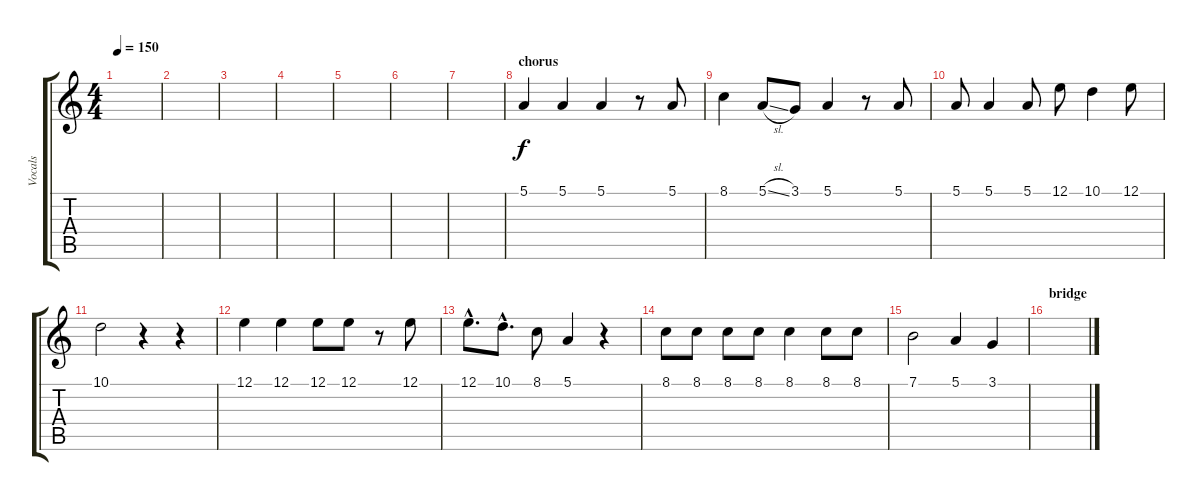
\track ("Vocals" "Vocals") {instrument lead1square}
\staff {score tabs}
\tuning (E4 B3 G3 D3 A2 E2) {hide}
\ts (4 4)
\tempo 150
\clef g2
\ks c
|
|
|
|
|
|
|
\section ("" "chorus")
5.1.4 5.1.4 5.1.4 r.8 5.1.8 |
8.1.4 5.1{sl}.8 3.1.8 5.1.4 r.8 5.1.8 |
5.1.8 5.1.4 5.1.8 12.1.8 10.1.4 12.1.8 |
10.1.2 r.4 r.4 |
12.1.4 12.1.4 12.1.8 12.1.8 r.8 12.1.8 |
12.1{hac}.8{d} 10.1{hac}.8{d} 8.1.8 5.1.4 r.4 |
8.1.8 8.1.8 8.1.8 8.1.8 8.1.4 8.1.8 8.1.8 |
7.1.2 5.1.4 3.1.4 |
\section ("" "bridge")
